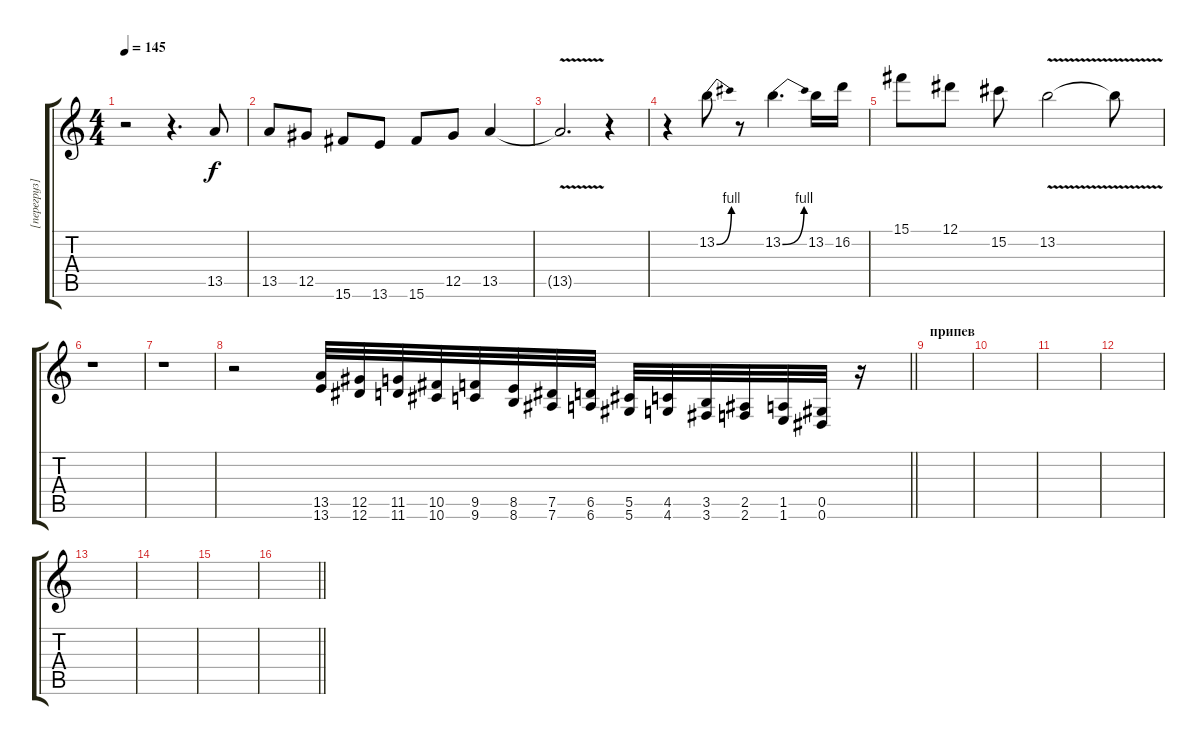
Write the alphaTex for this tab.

\track ("[перегруз] соло" "[перегруз]") {instrument distortionguitar}
\staff {score tabs}
\tuning (Eb4 Bb3 Gb3 Db3 Ab2 Eb2) {hide}
\ts (4 4)
\tempo 145
\clef g2
\ks c
r.2{dy f} r.4{d} 13.5.8 |
13.5.8 12.5.8 15.6.8 13.6.8 15.6.8 12.5.8 13.5.4 |
13.5{v t}.2{d} r.4 |
r.4 13.2{be (bend 0 0 60 4)}.8 r.8 13.2{be (bend 0 0 60 4)}.4{d} 13.2.16 16.2.16 |
15.1.8 12.1.8 15.2.8 13.2{v}.2 13.2{t}.8 |
r.1 |
r.1 |
\barLineRight lightlight
r.2{volume 13 instrument guitarfretnoise} (13.5 13.6).32 (12.5 12.6).32 (11.5 11.6).32 (10.5 10.6).32 (9.5 9.6).32 (8.5 8.6).32 (7.5 7.6).32 (6.5 6.6).32 (5.5 5.6).32 (4.5 4.6).32 (3.5 3.6).32 (2.5 2.6).32 (1.5 1.6).32 (0.5 0.6).32 r.16{instrument distortionguitar} |
\section ("" "припев")
|
|
|
|
|
|
|
\barLineRight lightlight
